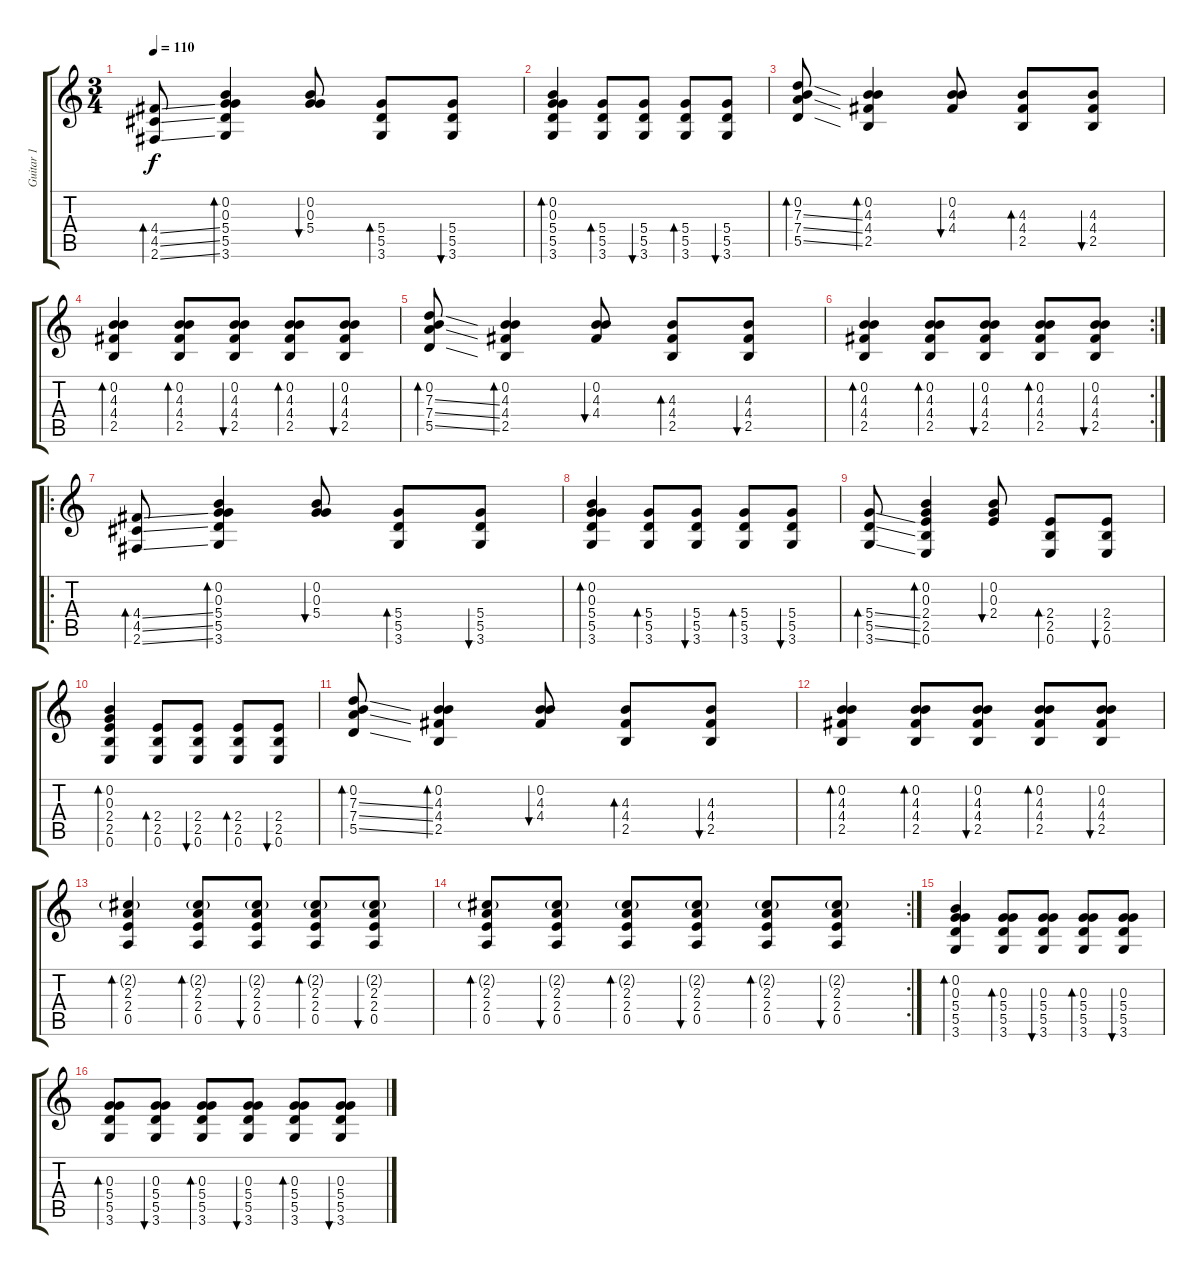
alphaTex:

\track ("Guitar 1" "Guitar 1") {instrument acousticguitarsteel}
\staff {score tabs}
\tuning (E4 B3 G3 D3 A2 E2) {hide}
\ts (3 4)
\tempo 110
\clef g2
\ks c
(4.4{ss} 4.5{ss} 2.6{ss}).8{bd 30 dy f} (0.2 0.3 5.4 5.5 3.6).4{bd 30} (0.2 0.3 5.4).8{bu 30} (5.4 5.5 3.6).8{bd 30} (5.4 5.5 3.6).8{bu 30} |
(0.2 0.3 5.4 5.5 3.6).4{bd 30} (5.4 5.5 3.6).8{bd 30} (5.4 5.5 3.6).8{bu 30} (5.4 5.5 3.6).8{bd 30} (5.4 5.5 3.6).8{bu 30} |
(0.2 7.3{ss} 7.4{ss} 5.5{ss}).8{bd 30} (0.2 4.3 4.4 2.5).4{bd 30} (0.2 4.3 4.4).8{bu 30} (4.3 4.4 2.5).8{bd 30} (4.3 4.4 2.5).8{bu 30} |
(0.2 4.3 4.4 2.5).4{bd 30} (0.2 4.3 4.4 2.5).8{bd 30} (0.2 4.3 4.4 2.5).8{bu 30} (0.2 4.3 4.4 2.5).8{bd 30} (0.2 4.3 4.4 2.5).8{bu 30} |
(0.2 7.3{ss} 7.4{ss} 5.5{ss}).8{bd 30} (0.2 4.3 4.4 2.5).4{bd 30} (0.2 4.3 4.4).8{bu 30} (4.3 4.4 2.5).8{bd 30} (4.3 4.4 2.5).8{bu 30} |
\rc 2
(0.2 4.3 4.4 2.5).4{bd 30} (0.2 4.3 4.4 2.5).8{bd 30} (0.2 4.3 4.4 2.5).8{bu 30} (0.2 4.3 4.4 2.5).8{bd 30} (0.2 4.3 4.4 2.5).8{bu 30} |
\ro
(4.4{ss} 4.5{ss} 2.6{ss}).8{bd 30} (0.2 0.3 5.4 5.5 3.6).4{bd 30} (0.2 0.3 5.4).8{bu 30} (5.4 5.5 3.6).8{bd 30} (5.4 5.5 3.6).8{bu 30} |
(0.2 0.3 5.4 5.5 3.6).4{bd 30} (5.4 5.5 3.6).8{bd 30} (5.4 5.5 3.6).8{bu 30} (5.4 5.5 3.6).8{bd 30} (5.4 5.5 3.6).8{bu 30} |
(5.4{ss} 5.5{ss} 3.6{ss}).8{bd 30} (0.2 0.3 2.4 2.5 0.6).4{bd 30} (0.2 0.3 2.4).8{bu 30} (2.4 2.5 0.6).8{bd 30} (2.4 2.5 0.6).8{bu 30} |
(0.2 0.3 2.4 2.5 0.6).4{bd 30} (2.4 2.5 0.6).8{bd 30} (2.4 2.5 0.6).8{bu 30} (2.4 2.5 0.6).8{bd 30} (2.4 2.5 0.6).8{bu 30} |
(0.2 7.3{ss} 7.4{ss} 5.5{ss}).8{bd 30} (0.2 4.3 4.4 2.5).4{bd 30} (0.2 4.3 4.4).8{bu 30} (4.3 4.4 2.5).8{bd 30} (4.3 4.4 2.5).8{bu 30} |
(0.2 4.3 4.4 2.5).4{bd 30} (0.2 4.3 4.4 2.5).8{bd 30} (0.2 4.3 4.4 2.5).8{bu 30} (0.2 4.3 4.4 2.5).8{bd 30} (0.2 4.3 4.4 2.5).8{bu 60} |
(2.2{g} 2.3 2.4 0.5).4{bd 60} (2.2{g} 2.3 2.4 0.5).8{bd 60} (2.2{g} 2.3 2.4 0.5).8{bu 60} (2.2{g} 2.3 2.4 0.5).8{bd 60} (2.2{g} 2.3 2.4 0.5).8{bu 60} |
\rc 2
(2.2{g} 2.3 2.4 0.5).8{bd 60} (2.2{g} 2.3 2.4 0.5).8{bu 60} (2.2{g} 2.3 2.4 0.5).8{bd 60} (2.2{g} 2.3 2.4 0.5).8{bu 60} (2.2{g} 2.3 2.4 0.5).8{bd 60} (2.2{g} 2.3 2.4 0.5).8{bu 60} |
(0.2 0.3 5.4 5.5 3.6).4{bd 60} (0.3 5.4 5.5 3.6).8{bd 60} (0.3 5.4 5.5 3.6).8{bu 60} (0.3 5.4 5.5 3.6).8{bd 60} (0.3 5.4 5.5 3.6).8{bu 60} |
(0.3 5.4 5.5 3.6).8{bd 60} (0.3 5.4 5.5 3.6).8{bu 60} (0.3 5.4 5.5 3.6).8{bd 60} (0.3 5.4 5.5 3.6).8{bu 60} (0.3 5.4 5.5 3.6).8{bd 60} (0.3 5.4 5.5 3.6).8{bu 60}
